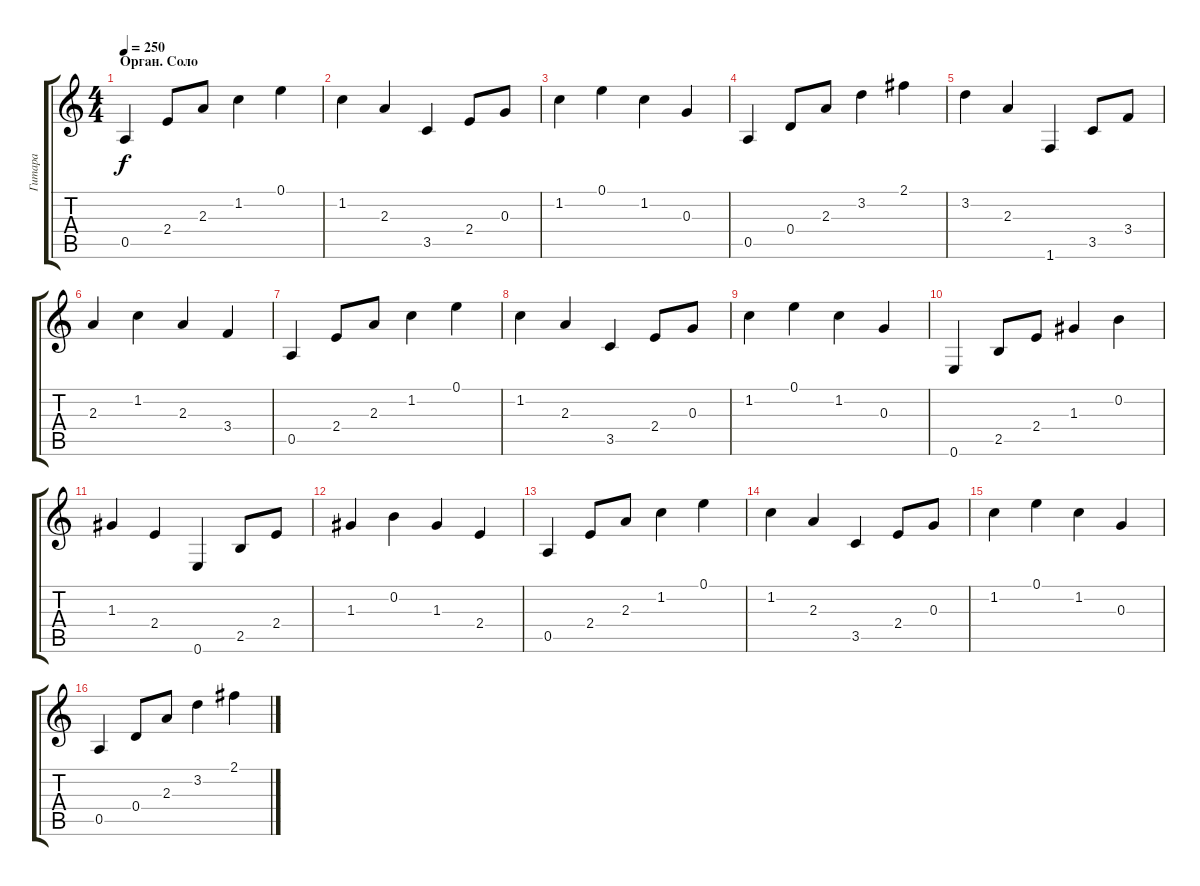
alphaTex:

\track ("Гитара" "Гитара") {instrument electricguitarclean}
\staff {score tabs}
\tuning (E4 B3 G3 D3 A2 E2) {hide}
\ts (4 4)
\section ("" "Орган. Соло")
\tempo 250
\clef g2
\ks c
0.5.4{dy f} 2.4.8 2.3.8 1.2.4 0.1.4 |
1.2.4 2.3.4 3.5.4 2.4.8 0.3.8 |
1.2.4 0.1.4 1.2.4 0.3.4 |
0.5.4 0.4.8 2.3.8 3.2.4 2.1.4 |
3.2.4 2.3.4 1.6.4 3.5.8 3.4.8 |
2.3.4 1.2.4 2.3.4 3.4.4 |
0.5.4 2.4.8 2.3.8 1.2.4 0.1.4 |
1.2.4 2.3.4 3.5.4 2.4.8 0.3.8 |
1.2.4 0.1.4 1.2.4 0.3.4 |
0.6.4 2.5.8 2.4.8 1.3.4 0.2.4 |
1.3.4 2.4.4 0.6.4 2.5.8 2.4.8 |
1.3.4 0.2.4 1.3.4 2.4.4 |
0.5.4 2.4.8 2.3.8 1.2.4 0.1.4 |
1.2.4 2.3.4 3.5.4 2.4.8 0.3.8 |
1.2.4 0.1.4 1.2.4 0.3.4 |
0.5.4 0.4.8 2.3.8 3.2.4 2.1.4
